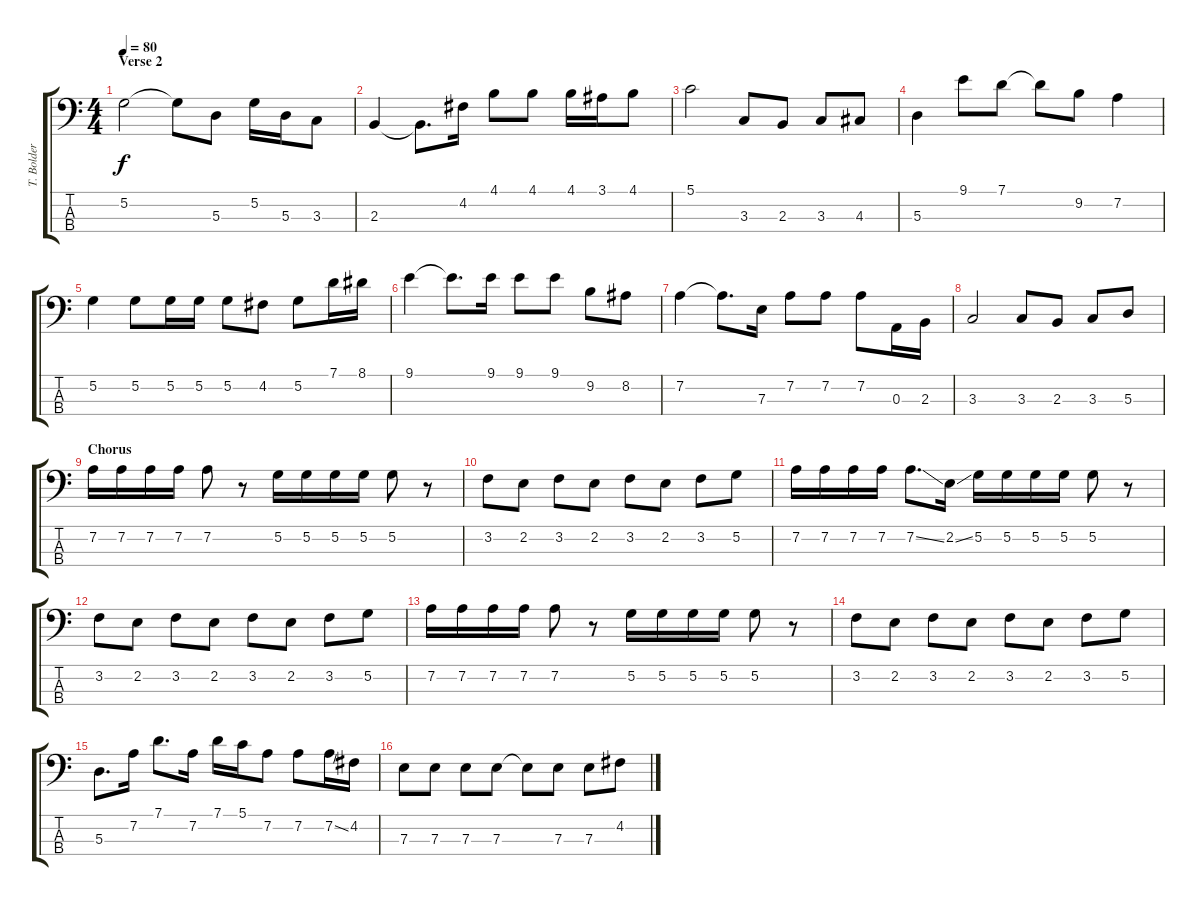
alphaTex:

\track ("T. Bolder" "T. Bolder") {instrument electricbassfinger}
\staff {score tabs}
\tuning (G2 D2 A1 E1) {hide}
\ts (4 4)
\section ("" "Verse 2")
\tempo 80
\clef f4
\ks c
5.2.2{dy f} 5.2{t}.8 5.3.8 5.2.16 5.3.16 3.3.8 |
2.3.4 2.3{t}.8{d} 4.2.16 4.1.8 4.1.8 4.1.16 3.1.16 4.1.8 |
5.1.2 3.3.8 2.3.8 3.3.8 4.3.8 |
5.3.4 9.1.8 7.1.8 7.1{t}.8 9.2.8 7.2.4 |
5.2.4 5.2.8 5.2.16 5.2.16 5.2.8 4.2.8 5.2.8 7.1.16 8.1.16 |
9.1.4 9.1{t}.8{d} 9.1.16 9.1.8 9.1.8 9.2.8 8.2.8 |
7.2.4 7.2{t}.8{d} 7.3.16 7.2.8 7.2.8 7.2.8 0.3.16 2.3.16 |
3.3.2 3.3.8 2.3.8 3.3.8 5.3.8 |
\section ("" "Chorus")
7.2.16 7.2.16 7.2.16 7.2.16 7.2.8 r.8 5.2.16 5.2.16 5.2.16 5.2.16 5.2.8 r.8 |
3.2.8 2.2.8 3.2.8 2.2.8 3.2.8 2.2.8 3.2.8 5.2.8 |
7.2.16 7.2.16 7.2.16 7.2.16 7.2{ss}.8{d} 2.2{ss}.16 5.2.16 5.2.16 5.2.16 5.2.16 5.2.8 r.8 |
3.2.8 2.2.8 3.2.8 2.2.8 3.2.8 2.2.8 3.2.8 5.2.8 |
7.2.16 7.2.16 7.2.16 7.2.16 7.2.8 r.8 5.2.16 5.2.16 5.2.16 5.2.16 5.2.8 r.8 |
3.2.8 2.2.8 3.2.8 2.2.8 3.2.8 2.2.8 3.2.8 5.2.8 |
5.3.8{d} 7.2.16 7.1.8{d} 7.2.16 7.1.16 5.1.16 7.2.8 7.2.8 7.2{ss}.16 4.2.16 |
7.3.8 7.3.8 7.3.8 7.3.8 7.3{t}.8 7.3.8 7.3.8 4.2.8
